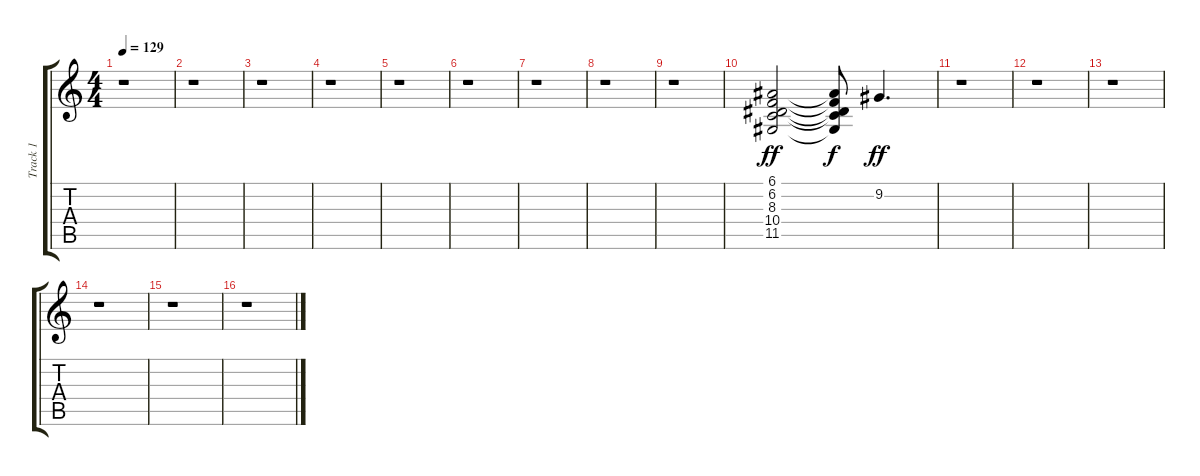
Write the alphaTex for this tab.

\track ("Track 1" "Track 1") {instrument pad4choir}
\staff {score tabs}
\tuning (E4 B3 G3 D3 A2 E2) {hide}
\ts (4 4)
\tempo 129
\clef g2
\ks c
r.1{dy ff} |
r.1 |
r.1 |
r.1 |
r.1 |
r.1 |
r.1 |
r.1 |
r.1 |
(6.1 6.2 8.3 10.4 11.5).2 (6.1{t} 6.2{t} 8.3{t} 10.4{t} 11.5{t}).8{dy f} 9.2.4{d dy ff} |
r.1 |
r.1 |
r.1 |
r.1 |
r.1 |
r.1
